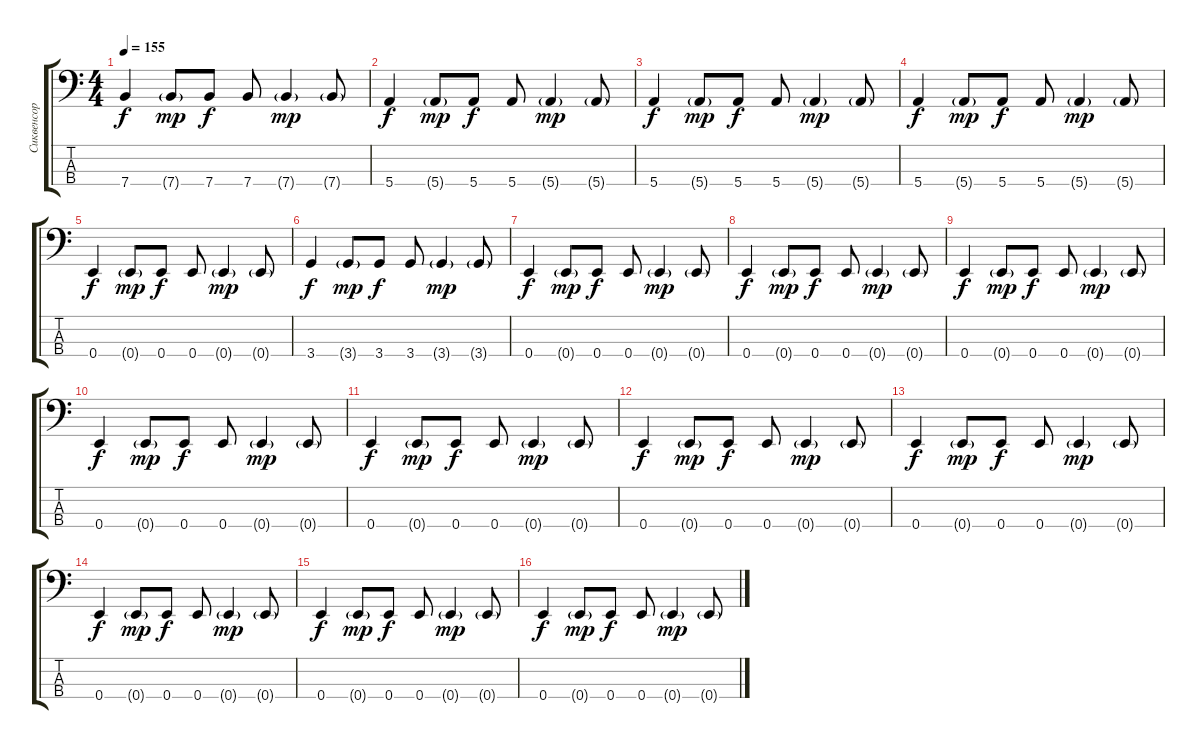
\track ("Сиквенсор" "Сиквенсор") {instrument synthbass1}
\staff {score tabs}
\tuning (G2 D2 A1 E1) {hide}
\ts (4 4)
\tempo 155
\clef f4
\ks c
7.4.4{dy f} 7.4{g}.8{dy mp} 7.4.8{dy f} 7.4.8 7.4{g}.4{dy mp} 7.4{g}.8 |
5.4.4{dy f} 5.4{g}.8{dy mp} 5.4.8{dy f} 5.4.8 5.4{g}.4{dy mp} 5.4{g}.8 |
5.4.4{dy f} 5.4{g}.8{dy mp} 5.4.8{dy f} 5.4.8 5.4{g}.4{dy mp} 5.4{g}.8 |
5.4.4{dy f} 5.4{g}.8{dy mp} 5.4.8{dy f} 5.4.8 5.4{g}.4{dy mp} 5.4{g}.8 |
0.4.4{dy f} 0.4{g}.8{dy mp} 0.4.8{dy f} 0.4.8 0.4{g}.4{dy mp} 0.4{g}.8 |
3.4.4{dy f} 3.4{g}.8{dy mp} 3.4.8{dy f} 3.4.8 3.4{g}.4{dy mp} 3.4{g}.8 |
0.4.4{dy f} 0.4{g}.8{dy mp} 0.4.8{dy f} 0.4.8 0.4{g}.4{dy mp} 0.4{g}.8 |
0.4.4{dy f} 0.4{g}.8{dy mp} 0.4.8{dy f} 0.4.8 0.4{g}.4{dy mp} 0.4{g}.8 |
0.4.4{dy f} 0.4{g}.8{dy mp} 0.4.8{dy f} 0.4.8 0.4{g}.4{dy mp} 0.4{g}.8 |
0.4.4{dy f} 0.4{g}.8{dy mp} 0.4.8{dy f} 0.4.8 0.4{g}.4{dy mp} 0.4{g}.8 |
0.4.4{dy f} 0.4{g}.8{dy mp} 0.4.8{dy f} 0.4.8 0.4{g}.4{dy mp} 0.4{g}.8 |
0.4.4{dy f} 0.4{g}.8{dy mp} 0.4.8{dy f} 0.4.8 0.4{g}.4{dy mp} 0.4{g}.8 |
0.4.4{dy f} 0.4{g}.8{dy mp} 0.4.8{dy f} 0.4.8 0.4{g}.4{dy mp} 0.4{g}.8 |
0.4.4{dy f} 0.4{g}.8{dy mp} 0.4.8{dy f} 0.4.8 0.4{g}.4{dy mp} 0.4{g}.8 |
0.4.4{dy f} 0.4{g}.8{dy mp} 0.4.8{dy f} 0.4.8 0.4{g}.4{dy mp} 0.4{g}.8 |
0.4.4{dy f} 0.4{g}.8{dy mp} 0.4.8{dy f} 0.4.8 0.4{g}.4{dy mp} 0.4{g}.8
